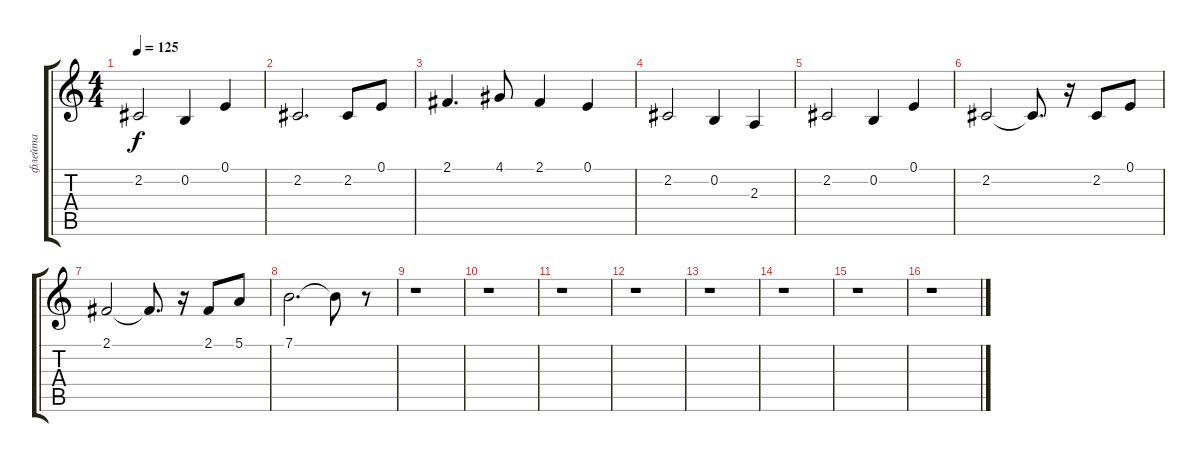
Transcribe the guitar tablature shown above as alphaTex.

\track ("флейта" "флейта") {instrument choiraahs}
\staff {score tabs}
\tuning (E4 B3 G3 D3 A2 E2) {hide}
\ts (4 4)
\tempo 125
\clef g2
\ks c
2.2.2{dy f instrument choiraahs} 0.2.4 0.1.4 |
2.2.2{d} 2.2.8 0.1.8 |
2.1.4{d} 4.1.8 2.1.4 0.1.4 |
2.2.2 0.2.4 2.3.4 |
2.2.2 0.2.4 0.1.4 |
2.2.2 2.2{t}.8{d} r.16 2.2.8 0.1.8 |
2.1.2 2.1{t}.8{d} r.16 2.1.8 5.1.8 |
7.1.2{d} 7.1{t}.8 r.8 |
r.1 |
r.1 |
r.1 |
r.1 |
r.1 |
r.1 |
r.1 |
r.1
